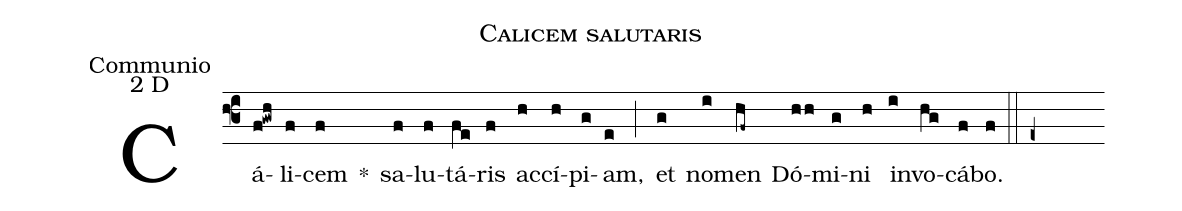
name: Calicem salutaris;
office-part: Communio;
mode: 2;
mode-differentia: D;
%%
(f3)

Cá(f!gwh)li(f)cem(f) *() sa(f)lu(f)tá(fe)ris(f) ac(h)cí(h)pi(g)am,(e) (;) et(g) no(i)men(hf~) Dó(hh)mi(g)ni(h) in(i)vo(hg)cá(f)bo.(f)

(::)

(e+)
